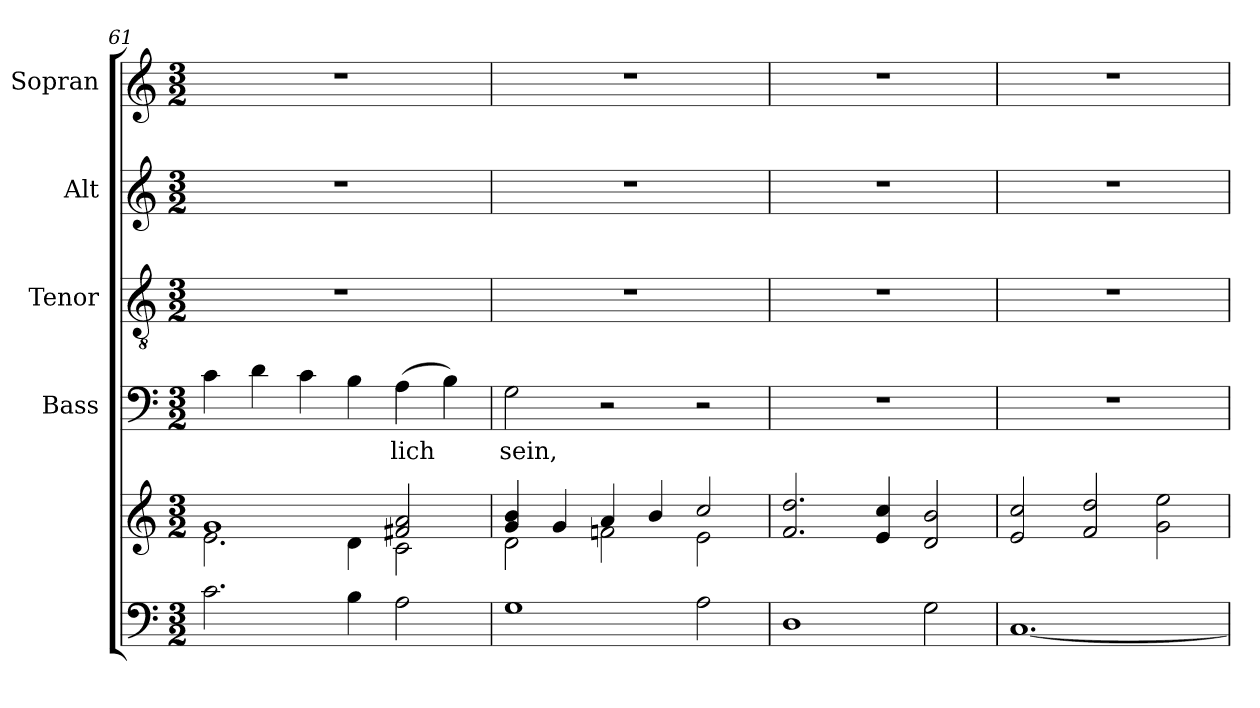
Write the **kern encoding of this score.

**kern	**kern	**kern	**text	**kern	**kern	**kern
*part5	*part5	*part4	*part4	*part3	*part2	*part1
*staff6	*staff5	*staff4	*staff4	*staff3	*staff2	*staff1
*	*	*I"Bass	*	*I"Tenor	*I"Alt	*I"Sopran
*	*	*I'B.	*	*I'T.	*I'A.	*I'S.
*clefF4	*clefG2	*clefF4	*	*clefGv2	*clefG2	*clefG2
*k[]	*k[]	*k[]	*	*k[]	*k[]	*k[]
*C:	*C:	*C:	*	*C:	*C:	*C:
*M3/2	*M3/2	*M3/2	*	*M3/2	*M3/2	*M3/2
=61	=61	=61	=61	=61	=61	=61
*	*^	*	*	*	*	*
2.c\	1g	2.e\	4c\	.	1.r	1.r	1.r
.	.	.	4d\	.	.	.	.
.	.	.	4c\	.	.	.	.
4B\	.	4d\	4B\	.	.	.	.
!	!	!	!	!LO:LY:b	!	!	!
2A\	2f#X/ 2a/	2c\	(>4A\	-lich	.	.	.
.	.	.	4B\)	.	.	.	.
=62	=62	=62	=62	=62	=62	=62	=62
!	!	!	!	!LO:LY:b	!	!	!
1G	4g/ 4b/	2d\	2G\	sein,	1.r	1.r	1.r
.	4g/	.	.	.	.	.	.
.	4a/	2fn\	2r	.	.	.	.
.	4b/	.	.	.	.	.	.
2A\	2cc/	2e\	2r	.	.	.	.
*	*v	*v	*	*	*	*	*
=63	=63	=63	=63	=63	=63	=63
1D	2.f/ 2.dd/	1.r	.	1.r	1.r	1.r
.	4e/ 4cc/	.	.	.	.	.
2G\	2d/ 2b/	.	.	.	.	.
=64	=64	=64	=64	=64	=64	=64
[1.C	2e/ 2cc/	1.r	.	1.r	1.r	1.r
.	2f/ 2dd/	.	.	.	.	.
.	2g\ 2ee\	.	.	.	.	.
=	=	=	=	=	=	=
*-	*-	*-	*-	*-	*-	*-
